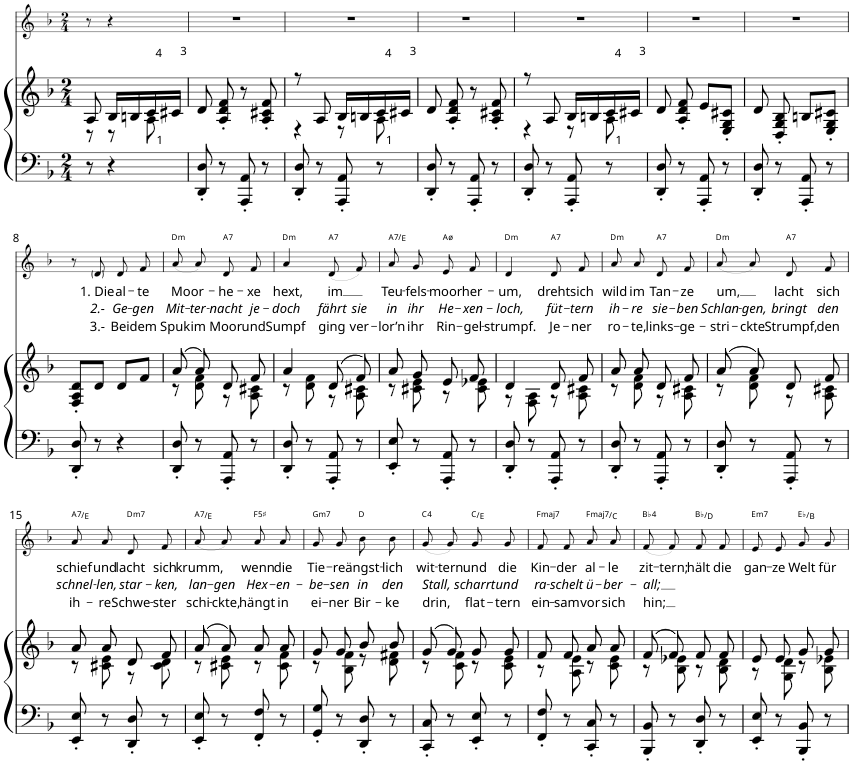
**kern	**kern	**kern	**text	**text	**text	**harte
*part2	*part2	*part1	*part1	*part1	*part1	*part1
*staff3	*staff2	*staff1	*staff1	*staff1	*staff1	*
*I"Piano	*	*I"P1	*	*	*	*
*I'Pno	*	*	*	*	*	*
*	*	*stria5	*	*	*	*
*clefF4	*clefG2	*clefG2	*	*	*	*
*k[b-]	*k[b-]	*k[b-]	*	*	*	*
*F:	*F:	*F:	*	*	*	*
*M2/4	*M2/4	*M2/4	*	*	*	*
=1	=1	=1	=1	=1	=1	=1
*	*^	*	*	*	*	*
8r	8A/	8r	8r	.	.	.	.
4r	16B-/LL	8r	4r	.	.	.	.
.	16Bn/	.	.	.	.	.	.
.	16c/	8A\	.	.	.	.	.
.	16c#X/JJ	.	.	.	.	.	.
*	*v	*v	*	*	*	*	*
=2	=2	=2	=2	=2	=2	=2
8DD/' 8D/'	8d/	2r	.	.	.	.
8r	8A/' 8d/' 8f/'	.	.	.	.	.
8AAA/' 8AA/'	8r	.	.	.	.	.
8r	8A/' 8c#X/' 8f/'	.	.	.	.	.
=3	=3	=3	=3	=3	=3	=3
*	*^	*	*	*	*	*
8DD/' 8D/'	8r	4r	2r	.	.	.	.
8r	8A/	.	.	.	.	.	.
8AAA/' 8AA/'	16B-/LL	8r	.	.	.	.	.
.	16Bn/	.	.	.	.	.	.
8r	16c/	8A\	.	.	.	.	.
.	16c#X/JJ	.	.	.	.	.	.
*	*v	*v	*	*	*	*	*
=4	=4	=4	=4	=4	=4	=4
8DD/' 8D/'	8d/	2r	.	.	.	.
8r	8A/' 8d/' 8f/'	.	.	.	.	.
8AAA/' 8AA/'	8r	.	.	.	.	.
8r	8A/' 8c#X/' 8f/'	.	.	.	.	.
=5	=5	=5	=5	=5	=5	=5
*	*^	*	*	*	*	*
8DD/' 8D/'	8r	4r	2r	.	.	.	.
8r	8A/	.	.	.	.	.	.
8AAA/' 8AA/'	16B-/LL	8r	.	.	.	.	.
.	16Bn/	.	.	.	.	.	.
8r	16c/	8A\	.	.	.	.	.
.	16c#X/JJ	.	.	.	.	.	.
*	*v	*v	*	*	*	*	*
=6	=6	=6	=6	=6	=6	=6
8DD/' 8D/'	8d/	2r	.	.	.	.
8r	8A/' 8d/' 8f/'	.	.	.	.	.
8AAA/' 8AA/'	8e/L	.	.	.	.	.
8r	8E/' 8G/' 8c#X/'J	.	.	.	.	.
=7	=7	=7	=7	=7	=7	=7
8DD/' 8D/'	8d/	2r	.	.	.	.
8r	8D/' 8G/' 8B-/'	.	.	.	.	.
8AAA/' 8AA/'	8Bn/L	.	.	.	.	.
8r	8E/' 8G/' 8c#X/'J	.	.	.	.	.
!!LO:LB:g=z
=8	=8	=8	=8	=8	=8	=8
8DD/' 8D/'	8F/' 8A/' 8d/'L	8r	.	.	.	.
!	!	!	!LO:LY:b	!LO:LY:b	!LO:LY:b	!
8r	8d/J	8d/	1. Die	-2.-	3.-	.
!	!	!	!LO:LY:b	!LO:LY:b	!LO:LY:b	!
4r	8d/L	8d/L	al-	Ge-	Bei	.
!	!	!	!LO:LY:b	!LO:LY:b	!LO:LY:b	!
.	8f/J	8f/J	-te	-gen	dem	.
=9	=9	=9	=9	=9	=9	=9
*	*^	*	*	*	*	*
!	!	!	!	!LO:LY:b	!LO:LY:b	!LO:LY:b	!LO:H:kt=m
8DD/' 8D/'	(8a/	8r	(8a/L	Moor-	Mit-	Spuk	D:min
!	!	!	!	!	!LO:LY:b	!LO:LY:b	!
8r	8a/)	8d\ 8f\	8a/J)	.	-ter-	im	.
!	!	!	!	!LO:LY:b	!LO:LY:b	!LO:LY:b	!LO:H:kt=7
8AAA/' 8AA/'	8d/	8r	8d/L	-he-	-nacht	Moor	A:7
!	!	!	!	!LO:LY:b	!LO:LY:b	!LO:LY:b	!
8r	8f/	8A\ 8c#X\	8f/J	-xe	je-	und	.
=10	=10	=10	=10	=10	=10	=10	=10
!	!	!	!	!LO:LY:b	!LO:LY:b	!LO:LY:b	!LO:H:kt=m
8DD/' 8D/'	4a/	8r	4a/	hext,	-doch	Sumpf	D:min
8r	.	8d\ 8f\	.	.	.	.	.
!	!	!	!	!LO:LY:b	!LO:LY:b	!LO:LY:b	!LO:H:kt=7
8AAA/' 8AA/'	(8d/	8r	(8d/L	im	fährt	ging	A:7
!	!	!	!	!	!LO:LY:b	!LO:LY:b	!
8r	8f/)	8A\ 8c#X\	8f/J)	.	sie	ver-	.
=11	=11	=11	=11	=11	=11	=11	=11
!	!	!	!	!LO:LY:b	!LO:LY:b	!LO:LY:b	!LO:H:kt=7
8EE/' 8E/'	8a/	8r	8a/L	Teu-	in	-lor’n	A:7/5
!	!	!	!	!LO:LY:b	!LO:LY:b	!LO:LY:b	!
8r	8g/	8c#X\ 8e\	8g/J	-fels-	ihr	ihr	.
!	!	!	!	!LO:LY:b	!LO:LY:b	!LO:LY:b	!
8AAA/' 8AA/'	8e/	8r	8e/L	-moor	He-	Rin-	A:hdim7
!	!	!	!	!LO:LY:b	!LO:LY:b	!LO:LY:b	!
8r	8f/	8c#\ 8e-X\	8f/J	her-	-xen-	-gel-	.
=12	=12	=12	=12	=12	=12	=12	=12
!	!	!	!	!LO:LY:b	!LO:LY:b	!LO:LY:b	!LO:H:kt=m
8DD/' 8D/'	4d/	8r	4d/	-um,	-loch,	-strumpf.	D:min
8r	.	8F\ 8A\	.	.	.	.	.
!	!	!	!	!LO:LY:b	!LO:LY:b	!LO:LY:b	!LO:H:kt=7
8AAA/' 8AA/'	8d/	8r	8d/L	dreht	füt-	Je-	A:7
!	!	!	!	!LO:LY:b	!LO:LY:b	!LO:LY:b	!
8r	8f/	8A\ 8c#X\	8f/J	sich	-tern	-ner	.
=13	=13	=13	=13	=13	=13	=13	=13
!	!	!	!	!LO:LY:b	!LO:LY:b	!LO:LY:b	!LO:H:kt=m
8DD/' 8D/'	8a/	8r	8a/L	wild	ih-	ro-	D:min
!	!	!	!	!LO:LY:b	!LO:LY:b	!LO:LY:b	!
8r	8a/	8d\ 8f\	8a/J	im	-re	-te,	.
!	!	!	!	!LO:LY:b	!LO:LY:b	!LO:LY:b	!LO:H:kt=7
8AAA/' 8AA/'	8d/	8r	8d/L	Tan-	sie-	links-	A:7
!	!	!	!	!LO:LY:b	!LO:LY:b	!LO:LY:b	!
8r	8f/	8A\ 8c#X\	8f/J	-ze	-ben	-ge-	.
=14	=14	=14	=14	=14	=14	=14	=14
!	!	!	!	!LO:LY:b	!LO:LY:b	!LO:LY:b	!LO:H:kt=m
8DD/' 8D/'	(8a/	8r	(8a/L	um,	Schlan-	-stri-	D:min
!	!	!	!	!	!LO:LY:b	!LO:LY:b	!
8r	8a/)	8d\ 8f\	8a/J)	.	-gen,	-ckte	.
!	!	!	!	!LO:LY:b	!LO:LY:b	!LO:LY:b	!LO:H:kt=7
8AAA/' 8AA/'	8d/	8r	8d/L	lacht	bringt	Strumpf,	A:7
!	!	!	!	!LO:LY:b	!LO:LY:b	!LO:LY:b	!
8r	8f/	8A\ 8c#X\	8f/J	sich	den	den	.
!!LO:LB:g=z
=15	=15	=15	=15	=15	=15	=15	=15
!	!	!	!	!LO:LY:b	!LO:LY:b	!LO:LY:b	!LO:H:kt=7
8EE/' 8E/'	8a/	8r	8a/L	schief	schnel-	ih-	A:7/5
!	!	!	!	!LO:LY:b	!LO:LY:b	!LO:LY:b	!
8r	8a/	8c#X\ 8e\	8a/J	und	-len,	-re	.
!	!	!	!	!LO:LY:b	!LO:LY:b	!LO:LY:b	!LO:H:kt=m7
8DD/' 8D/'	8d/	8r	8d/L	lacht	star-	Schwe-	D:min7
!	!	!	!	!LO:LY:b	!LO:LY:b	!LO:LY:b	!
8r	8f/	8c#\ 8d\	8f/J	sich	-ken,	-ster	.
=16	=16	=16	=16	=16	=16	=16	=16
!	!	!	!	!LO:LY:b	!LO:LY:b	!LO:LY:b	!LO:H:kt=7
8EE/' 8E/'	(8a/	8r	(8a/L	krumm,	lan-	schi-	A:7/5
!	!	!	!	!	!LO:LY:b	!LO:LY:b	!
8r	8a/)	8c#X\ 8e\	8a/J)	.	-gen	-ckte,	.
!	!	!	!	!LO:LY:b	!LO:LY:b	!LO:LY:b	!
8FF/' 8F/'	8a/	8r	8a/L	wenn	Hex-	hängt	F:(3,#5)
!	!	!	!	!LO:LY:b	!LO:LY:b	!LO:LY:b	!
8r	8a/	8c#\ 8f\	8a/J	die	-en-	in	.
=17	=17	=17	=17	=17	=17	=17	=17
!	!	!	!	!LO:LY:b	!LO:LY:b	!LO:LY:b	!LO:H:kt=m7
8GG/' 8G/'	8g/	8r	8g/L	Tie-	-be-	ei-	G:min7
!	!	!	!	!LO:LY:b	!LO:LY:b	!LO:LY:b	!
8r	8g/	8B-\ 8f\	8g/J	-re	-sen	-ner	.
!	!	!	!	!LO:LY:b	!LO:LY:b	!LO:LY:b	!
8DD/' 8D/'	8b-/	8r	8b-\L	ängst-	in	Bir-	D:maj
!	!	!	!	!LO:LY:b	!LO:LY:b	!LO:LY:b	!
8r	8b-/	8d\ 8f#X\	8b-\J	-lich	den	-ke	.
=18	=18	=18	=18	=18	=18	=18	=18
!	!	!	!	!LO:LY:b	!LO:LY:b	!LO:LY:b	!
8CC/' 8C/'	(8g/	8r	(8g/L	wit-	Stall,	drin,	C:maj(4)
!	!	!	!	!LO:LY:b	!	!	!
8r	8g/)	8c\ 8f\	8g/J)	-tern	.	.	.
!	!	!	!	!LO:LY:b	!LO:LY:b	!LO:LY:b	!
8EE/' 8E/'	8g/	8r	8g/L	und	scharrt	flat-	C:maj/3
!	!	!	!	!LO:LY:b	!LO:LY:b	!LO:LY:b	!
8r	8g/	8c\ 8e\	8g/J	die	und	-tern	.
=19	=19	=19	=19	=19	=19	=19	=19
!	!	!	!	!LO:LY:b	!LO:LY:b	!LO:LY:b	!LO:H:kt=maj7
8FF/' 8F/'	8f/	8r	8f/L	Kin-	ra-	ein-	F:maj7
!	!	!	!	!LO:LY:b	!LO:LY:b	!LO:LY:b	!
8r	8f/	8A\ 8e\	8f/J	-der	-schelt	-sam	.
!	!	!	!	!LO:LY:b	!LO:LY:b	!LO:LY:b	!LO:H:kt=maj7
8CC/' 8C/'	8a/	8r	8a/L	al-	ü-	vor	F:maj7/5
!	!	!	!	!LO:LY:b	!LO:LY:b	!LO:LY:b	!
8r	8a/	8c\ 8e\	8a/J	-le	-ber-	sich	.
=20	=20	=20	=20	=20	=20	=20	=20
!	!	!	!	!LO:LY:b	!LO:LY:b	!LO:LY:b	!
8BBB-/' 8BB-/'	(8f/	8r	(8f/L	zit-	-all;	hin;	Bb:maj(4)
!	!	!	!	!LO:LY:b	!	!	!
8r	8f/)	8B-\ 8e-X\	8f/J)	-tern;	.	.	.
!	!	!	!	!LO:LY:b	!	!	!
8DD/' 8D/'	8f/	8r	8f/L	hält	.	.	Bb:maj/3
!	!	!	!	!LO:LY:b	!	!	!
8r	8f/	8B-\ 8d\	8f/J	die	.	.	.
=21	=21	=21	=21	=21	=21	=21	=21
!	!	!	!	!LO:LY:b	!	!	!LO:H:kt=m7
8EE/' 8E/'	8e/	8r	8e/L	gan-	.	.	E:min7
!	!	!	!	!LO:LY:b	!	!	!
8r	8e/	8G\ 8d\	8e/J	-ze	.	.	.
!	!	!	!	!LO:LY:b	!	!	!
8BBB-/' 8BB-/'	8g/	8r	8g/L	Welt	.	.	Eb:maj/#5
!	!	!	!	!LO:LY:b	!	!	!
8r	8g/	8B-\ 8e-X\	8g/J	für	.	.	.
*	*v	*v	*	*	*	*	*
=	=	=	=	=	=	=
*-	*-	*-	*-	*-	*-	*-
